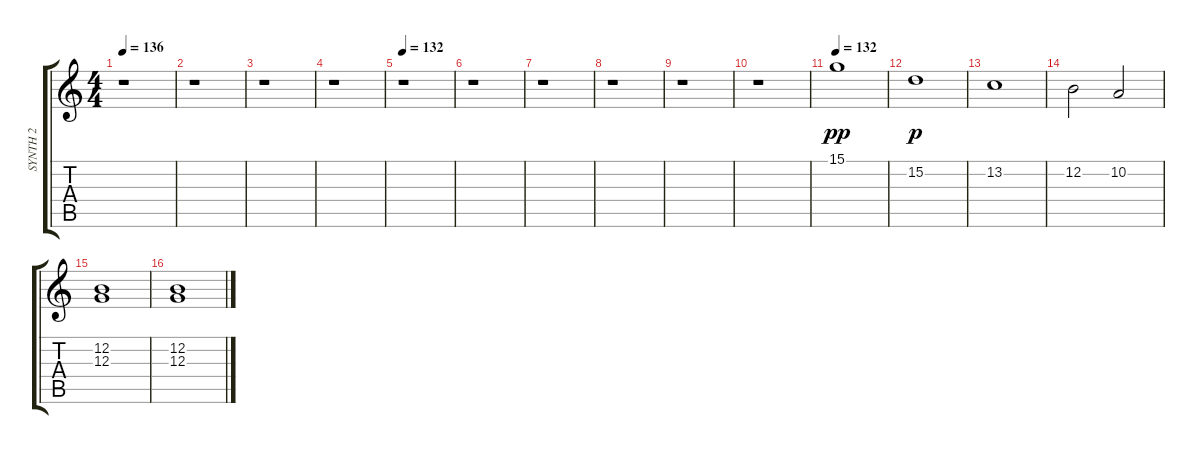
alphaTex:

\track ("SYNTH 2" "SYNTH 2") {instrument synthstrings2}
\staff {score tabs}
\tuning (E4 B3 G3 D3 A2 E2) {hide}
\ts (4 4)
\tempo 136
\clef g2
\ks c
r.1{dy p} |
r.1 |
r.1 |
r.1 |
\tempo 132
r.1 |
r.1 |
r.1 |
r.1 |
r.1 |
r.1 |
\tempo 132
15.1.1{dy pp} |
15.2.1{dy p} |
13.2.1 |
12.2.2 10.2.2 |
(12.2 12.3).1 |
(12.2 12.3).1
